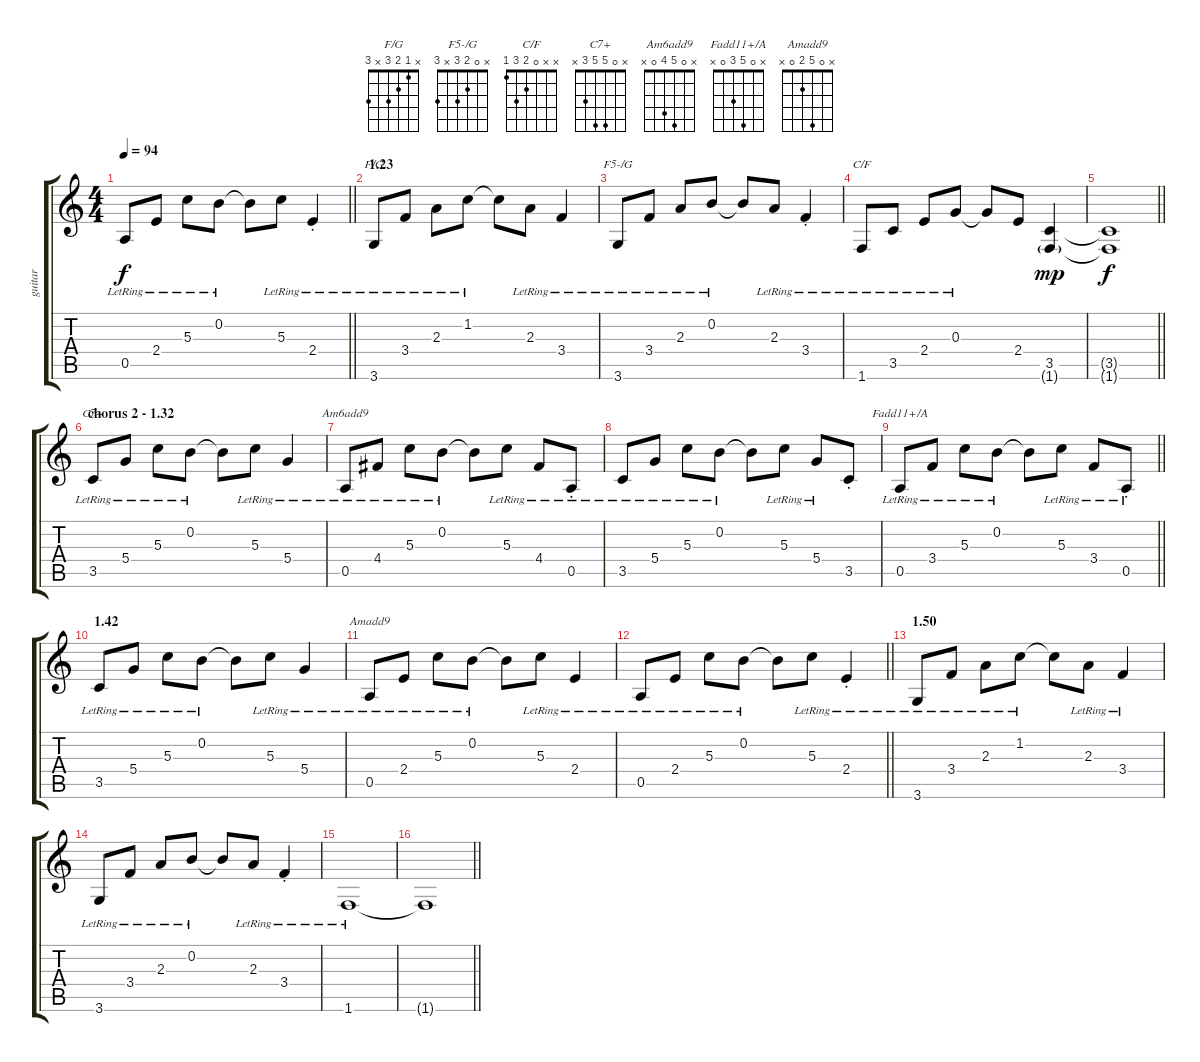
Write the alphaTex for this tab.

\track ("guitar" "guitar") {instrument electricguitarjazz}
\staff {score tabs}
\tuning (E4 B3 G3 D3 A2 E2) {hide}
\chord ("F/G" x 1 2 3 x 3)
\chord ("F5-/G" x 0 2 3 x 3)
\chord ("C/F" x x 0 2 3 1)
\chord ("C7+" x 0 5 5 3 x)
\chord ("Am6add9" x 0 5 4 0 x)
\chord ("Fadd11+/A" x 0 5 3 0 x)
\chord ("Amadd9" x 0 5 2 0 x)
\ts (4 4)
\tempo 94
\clef g2
\barLineRight lightlight
\ks c
0.5{lr}.8{dy f} 2.4{lr}.8 5.3{lr}.8 0.2{lr}.8 0.2{t}.8 5.3{lr}.8 2.4{st lr}.4 |
\section ("" "1.23")
3.6{lr}.8{ch "F/G"} 3.4{lr}.8 2.3{lr}.8 1.2{lr}.8 1.2{t}.8 2.3{lr}.8 3.4{lr}.4 |
3.6{lr}.8{ch "F5-/G"} 3.4{lr}.8 2.3{lr}.8 0.2{lr}.8 0.2{t}.8 2.3{lr}.8 3.4{st lr}.4 |
1.6{lr}.8{ch "C/F"} 3.5{lr}.8 2.4{lr}.8 0.3{lr}.8 0.3{t}.8 2.4.8 (3.5 1.6{g}).4{dy mp} |
\barLineRight lightlight
(3.5{t} 1.6{t}).1{dy f} |
\section ("" "chorus 2 - 1.32")
3.5{lr}.8{ch "C7+"} 5.4{lr}.8 5.3{lr}.8 0.2{lr}.8 0.2{t}.8 5.3{lr}.8 5.4{lr}.4 |
0.5{lr}.8{ch "Am6add9"} 4.4{lr}.8 5.3{lr}.8 0.2{lr}.8 0.2{t}.8 5.3{lr}.8 4.4{lr}.8 0.5{st lr}.8 |
3.5{lr}.8 5.4{lr}.8 5.3{lr}.8 0.2{lr}.8 0.2{t}.8 5.3{lr}.8 5.4{lr}.8 3.5{st}.8 |
\barLineRight lightlight
0.5{lr}.8{ch "Fadd11+/A"} 3.4{lr}.8 5.3{lr}.8 0.2{lr}.8 0.2{t}.8 5.3{lr}.8 3.4{lr}.8 0.5{st lr}.8 |
\section ("" "1.42")
3.5{lr}.8 5.4{lr}.8 5.3{lr}.8 0.2{lr}.8 0.2{t}.8 5.3{lr}.8 5.4{lr}.4 |
0.5{lr}.8{ch "Amadd9"} 2.4{lr}.8 5.3{lr}.8 0.2{lr}.8 0.2{t}.8 5.3{lr}.8 2.4{lr}.4 |
\barLineRight lightlight
0.5{lr}.8 2.4{lr}.8 5.3{lr}.8 0.2{lr}.8 0.2{t}.8 5.3{lr}.8 2.4{st lr}.4 |
\section ("" "1.50")
3.6{lr}.8 3.4{lr}.8 2.3{lr}.8 1.2{lr}.8 1.2{t}.8 2.3{lr}.8 3.4{lr}.4 |
3.6{lr}.8 3.4{lr}.8 2.3{lr}.8 0.2{lr}.8 0.2{t}.8 2.3{lr}.8 3.4{st lr}.4 |
1.6{lr}.1 |
\barLineRight lightlight
1.6{t}.1
